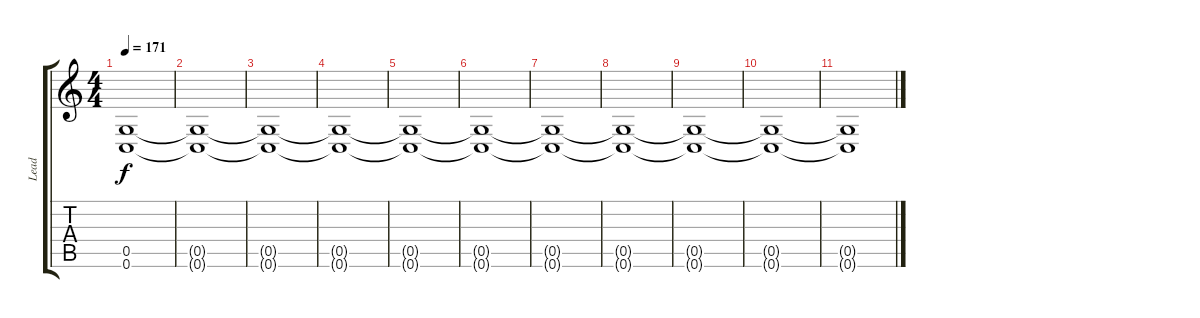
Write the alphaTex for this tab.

\track ("Lead" "Lead") {instrument distortionguitar}
\staff {score tabs}
\tuning (D4 A3 F3 C3 G2 C2) {hide}
\ts (4 4)
\tempo 171
\clef g2
\ks c
(0.5 0.6).1{dy f volume 7} |
(0.5{t} 0.6{t}).1 |
(0.5{t} 0.6{t}).1 |
(0.5{t} 0.6{t}).1 |
(0.5{t} 0.6{t}).1{volume 3} |
(0.5{t} 0.6{t}).1 |
(0.5{t} 0.6{t}).1 |
(0.5{t} 0.6{t}).1 |
(0.5{t} 0.6{t}).1{volume 0} |
(0.5{t} 0.6{t}).1 |
(0.5{t} 0.6{t}).1
